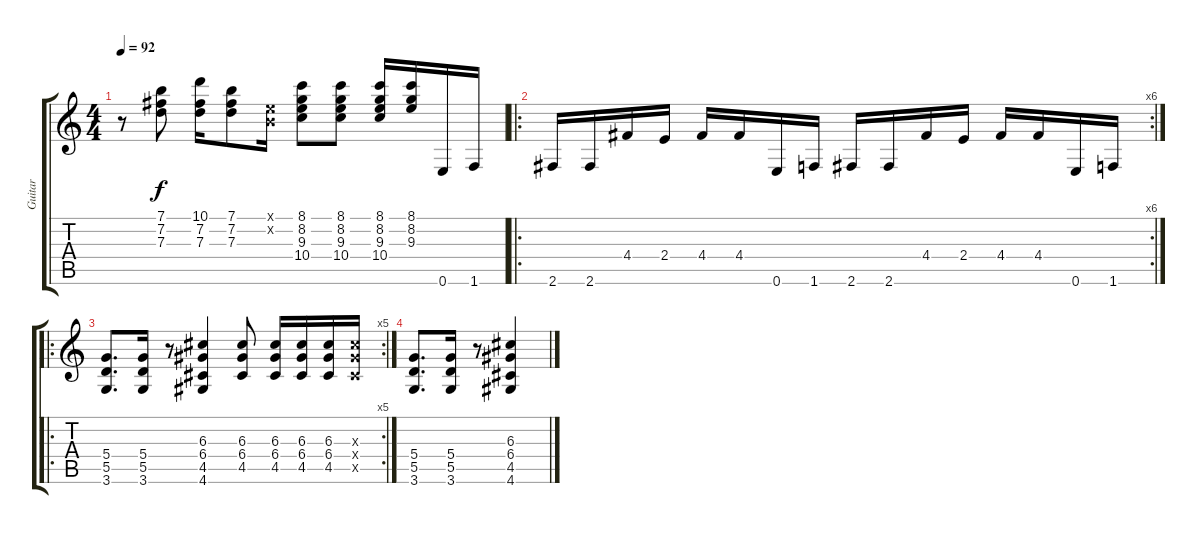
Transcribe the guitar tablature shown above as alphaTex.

\track ("Guitar" "Guitar") {instrument distortionguitar}
\staff {score tabs}
\tuning (E4 B3 G3 D3 A2 E2) {hide}
\ts (4 4)
\tempo 92
\clef g2
\ks c
r.8{dy f} (7.1 7.2 7.3).8 (10.1 7.2 7.3).16 (7.1 7.2 7.3).8 (0.1{x} 0.2{x}).16 (8.1 8.2 9.3 10.4).8 (8.1 8.2 9.3 10.4).8 (8.1 8.2 9.3 10.4).16 (8.1 8.2 9.3).16 0.6.16 1.6.16 |
\ro
\rc 6
2.6.16 2.6.16 4.4.16 2.4.16 4.4.16 4.4.16 0.6.16 1.6.16 2.6.16 2.6.16 4.4.16 2.4.16 4.4.16 4.4.16 0.6.16 1.6.16 |
\ro
\rc 5
(5.4 5.5 3.6).8{d} (5.4 5.5 3.6).16 r.8 (6.3 6.4 4.5 4.6).4 (6.3 6.4 4.5).8 (6.3 6.4 4.5).16 (6.3 6.4 4.5).16 (6.3 6.4 4.5).16 (6.3{x} 6.4{x} 4.5{x}).16 |
(5.4 5.5 3.6).8{d} (5.4 5.5 3.6).16 r.8 (6.3 6.4 4.5 4.6).4
